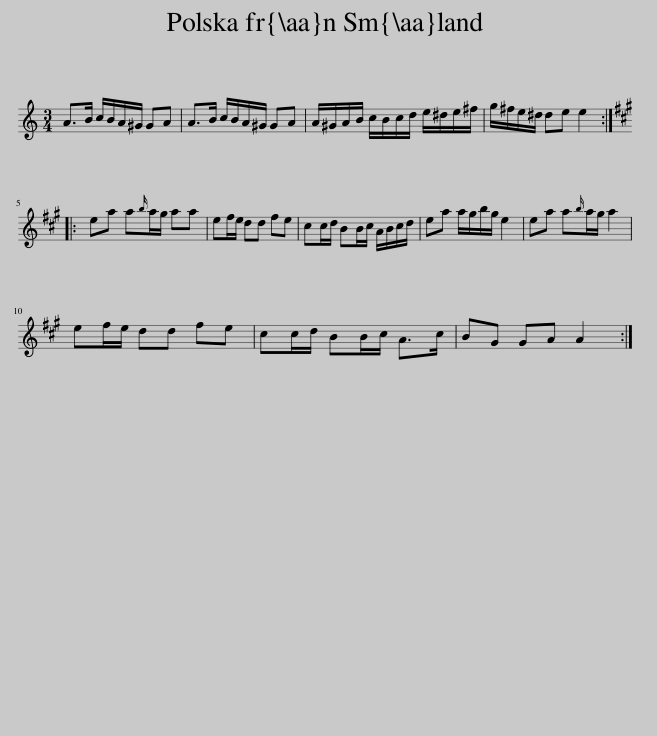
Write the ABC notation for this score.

X:1
L:1/8
M:3/4
I:linebreak $
K:C
V:1 treble
V:1
 A>B c/B/A/^G/ GA | A>B c/B/A/^G/ GA | A/^G/A/B/ c/B/c/d/ e/^d/e/^f/ | g/^f/e/^d/ de e2 ::$[K:A] ea a{b}a/g/ aa | %5
 ef/e/ dd fe | cc/d/ BB/c/ A/B/c/d/ | ea a/g/b/g/ e2 | ea a{b}a/g/ a2 |$ ef/e/ dd fe | %10
 cc/d/ BB/c/ A>c | BG GA A2 :| %12
